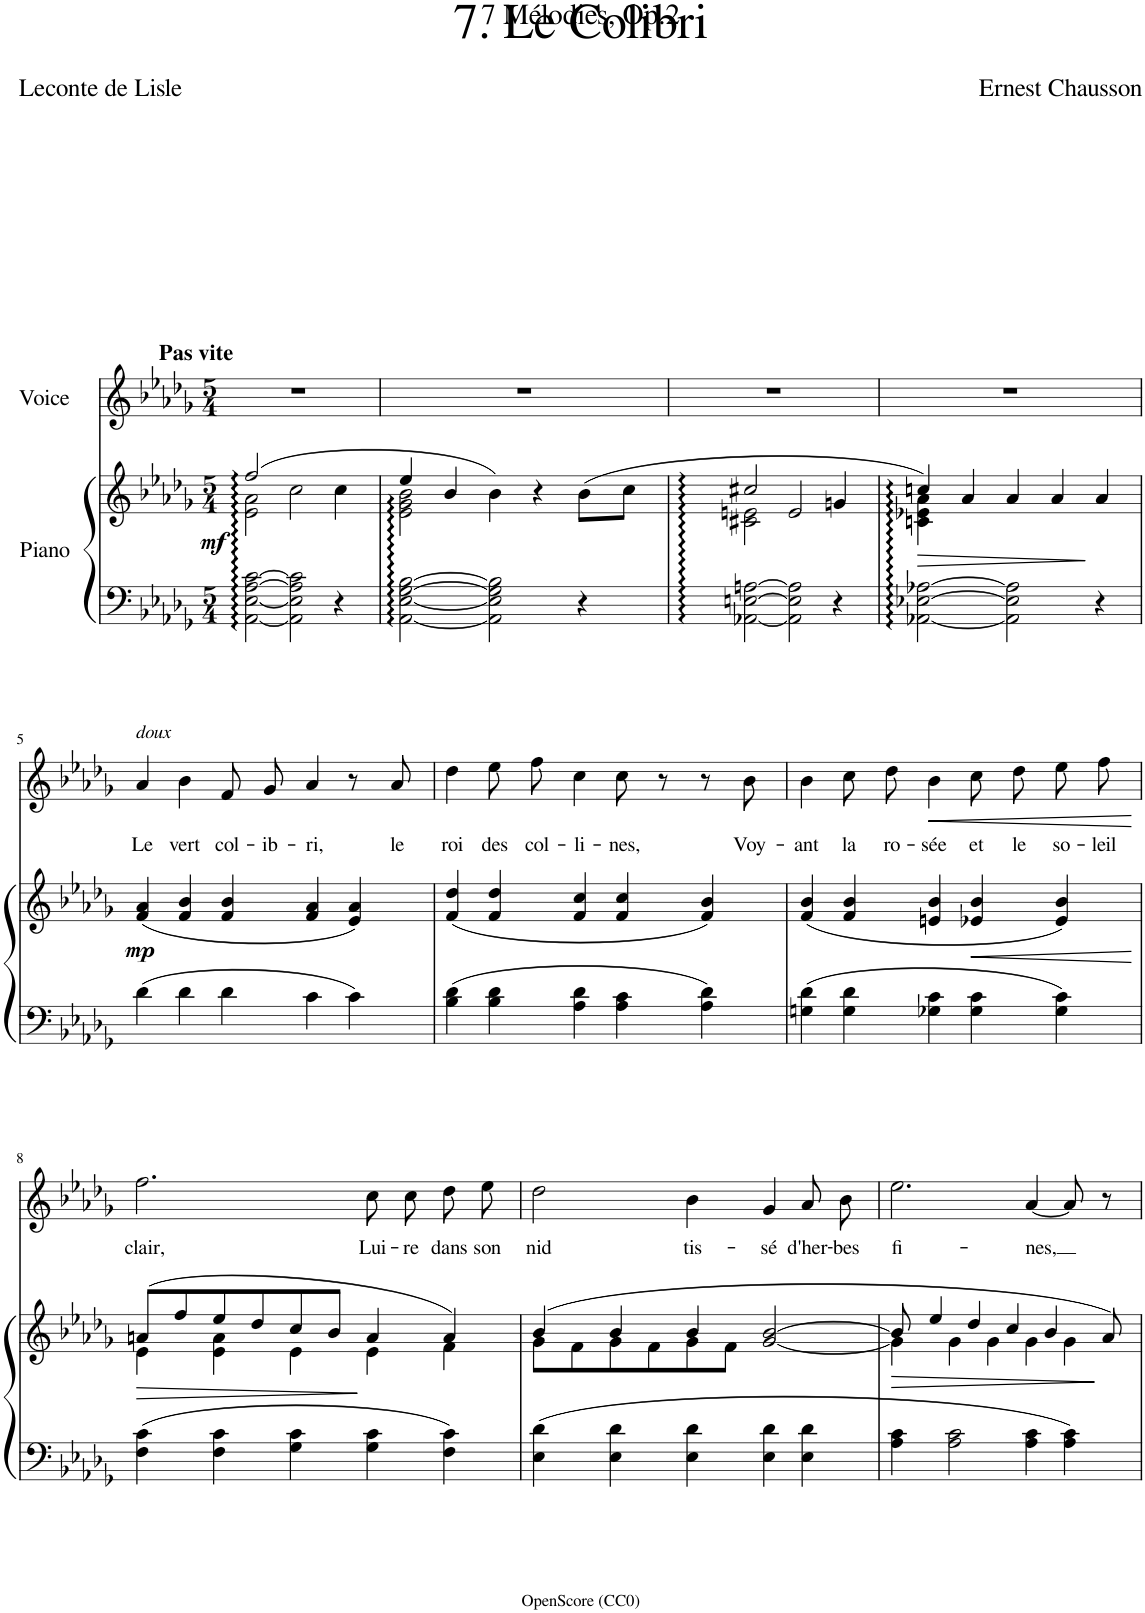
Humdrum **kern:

**kern	**kern	**dynam	**kern	**text	**dynam
*part2	*part2	*part2	*part1	*part1	*part1
*staff3	*staff2	*staff2/3	*staff1	*staff1	*staff1
*I"Piano	*	*	*I"Voice	*	*
*I'Pno	*	*	*	*	*
*clefF4	*clefG2	*	*clefG2	*	*
*k[b-e-a-d-g-]	*k[b-e-a-d-g-]	*	*k[b-e-a-d-g-]	*	*
*M5/4	*M5/4	*	*M5/4	*	*
=1	=1	=1	=1	=1	=1
*	*^	*	*	*	*
!	!	!	!	!LO:TX:a:B:t=Pas vite	!	!
!	!	!	!LO:DY:b	!	!	!
[2AA-\ [2E-\ [2A-\ [2c\	(2ff/	2e-\ 2a-\	mf	4%5r	.	.
2AA-\] 2E-\] 2A-\] 2c\]	2cc\	2.ryy	.	.	.	.
4r	4cc\	.	.	.	.	.
=2	=2	=2	=2	=2	=2	=2
[2AA-\ [2E-\ [2G-\ [2B-\	4ee-/	2e-\ 2g-\ 2b-\	.	4%5r	.	.
.	4b-/	.	.	.	.	.
2AA-\] 2E-\] 2G-\] 2B-\]	4b-\)	2.ryy	.	.	.	.
.	4r	.	.	.	.	.
4r	(8b-\L	.	.	.	.	.
.	8cc\J	.	.	.	.	.
=3	=3	=3	=3	=3	=3	=3
[2AA-X\ [2En\ [2An\	2cc#X/	2c#X\ 2en\	.	4%5r	.	.
2AA-\] 2E\] 2A\]	2e/	2.ryy	.	.	.	.
4r	4gn/	.	.	.	.	.
=4	=4	=4	=4	=4	=4	=4
!	!	!	!LO:HP:b	!	!	!
[2AA-X\ [2E-X\ [2A-X\	4ccn/)	4cn\ 4e-X\ 4a-\	>	4%5r	.	.
.	4a-/	1ryy	.	.	.	.
2AA-\] 2E-\] 2A-\]	4a-/	.	.	.	.	.
.	4a-/	.	.	.	.	.
4r	4a-/	.	.	.	.	.
*	*v	*v	*	*	*	*
.	.	]	.	.	.
!!LO:LB:g=z
=5	=5	=5	=5	=5	=5
!	!	!	!LO:TX:a:i:t=doux	!	!
!	!	!LO:DY:b	!	!LO:LY:b	!
4d-\	(4f/ 4a-/	mp	4a-/	Le	.
!	!	!	!	!LO:LY:b	!
4d-\	4f/ 4b-/	.	4b-\	vert	.
!	!	!	!	!LO:LY:b	!
4d-\	4f/ 4b-/	.	8f/L	col-	.
!	!	!	!	!LO:LY:b	!
.	.	.	8g-/J	-ib-	.
!	!	!	!	!LO:LY:b	!
4c\	4f/ 4a-/	.	4a-/	-ri,	.
4c\	4e-/ 4a-/)	.	8r	.	.
!	!	!	!	!LO:LY:b	!
.	.	.	8a-/	le	.
=6	=6	=6	=6	=6	=6
!	!	!	!	!LO:LY:b	!
4B-\ 4d-\	(4f/ 4dd-/	.	4dd-\	roi	.
!	!	!	!	!LO:LY:b	!
4B-\ 4d-\	4f/ 4dd-/	.	8ee-\L	des	.
!	!	!	!	!LO:LY:b	!
.	.	.	8ff\J	col-	.
!	!	!	!	!LO:LY:b	!
4A-\ 4d-\	4f/ 4cc/	.	4cc\	-li-	.
!	!	!	!	!LO:LY:b	!
4A-\ 4c\	4f/ 4cc/	.	8cc\	-nes,	.
.	.	.	8r	.	.
4A-\ 4d-\	4f/ 4b-/)	.	8r	.	.
!	!	!	!	!LO:LY:b	!
.	.	.	8b-\	Voy-	.
=7	=7	=7	=7	=7	=7
!	!	!	!	!LO:LY:b	!
4Gn\ 4d-\	(4f/ 4b-/	.	4b-\	-ant	.
!	!	!	!	!LO:LY:b	!
4G\ 4d-\	4f/ 4b-/	.	8cc\L	la	.
!	!	!	!	!LO:LY:b	!
.	.	.	8dd-\J	ro-	.
!	!	!	!	!LO:LY:b	!LO:HP:b
4G-X\ 4c\	4en/ 4b-/	.	4b-\	-sée	<
!	!	!LO:HP:b	!	!LO:LY:b	!
4G-\ 4c\	4e-X/ 4b-/	<	8cc\L	et	.
!	!	!	!	!LO:LY:b	!
.	.	.	8dd-\	le	.
!	!	!	!	!LO:LY:b	!
4G-\ 4c\	4e-/ 4b-/)	.	8ee-\	so-	.
!	!	!	!	!LO:LY:b	!
.	.	.	8ff\J	-leil	.
.	.	[	.	.	[
!!LO:LB:g=z
=8	=8	=8	=8	=8	=8
!	!	!LO:HP:b	!	!LO:LY:b	!
*	*^	*	*	*	*
4F\ 4c\	(8an/L	4e-\	>	2.ff\	clair,	.
.	8ff/	.	.	.	.	.
4F\ 4c\	8ee-/	4e-\ 4a\	.	.	.	.
.	8dd-/	.	.	.	.	.
4G-\ 4c\	8cc/	4e-\	.	.	.	.
.	8b-/J	.	.	.	.	.
!	!	!	!	!	!LO:LY:b	!
4G-\ 4c\	4a/	4e-\	]	8cc\L	Lui-	.
!	!	!	!	!	!LO:LY:b	!
.	.	.	.	8cc\	-re	.
!	!	!	!	!	!LO:LY:b	!
4F\ 4c\	4a/)	4f\	.	8dd-\	dans	.
!	!	!	!	!	!LO:LY:b	!
.	.	.	.	8ee-\J	son	.
=9	=9	=9	=9	=9	=9	=9
!	!	!	!	!	!LO:LY:b	!
4E-\ 4d-\	(4b-/	8g-\L	.	2dd-\	nid	.
.	.	8f\	.	.	.	.
4E-\ 4d-\	4b-/	8g-\	.	.	.	.
.	.	8f\	.	.	.	.
!	!	!	!	!	!LO:LY:b	!
4E-\ 4d-\	4b-/	8g-\	.	4b-\	tis-	.
.	.	8f\J	.	.	.	.
!	!	!	!	!	!LO:LY:b	!
4E-\ 4d-\	[2g-/ [2b-/	2ryy	.	4g-/	-sé	.
!	!	!	!	!	!LO:LY:b	!
4E-\ 4d-\	.	.	.	8a-/L	d'her-	.
!	!	!	!	!	!LO:LY:b	!
.	.	.	.	8b-/J	-bes	.
=10	=10	=10	=10	=10	=10	=10
!	!	!	!LO:HP:b	!	!LO:LY:b	!
4A-\ 4c\	8b-/]	4g-\]	>	2.ee-\	fi-	.
.	4ee-/	.	.	.	.	.
2A-\ 2c\	.	4g-\	.	.	.	.
.	4dd-/	.	.	.	.	.
.	.	4g-\	.	.	.	.
.	4cc/	.	.	.	.	.
!	!	!	!	!	!LO:LY:b	!
4A-\ 4c\	.	4g-\	.	[4a-/	-nes,	.
.	4b-/	.	.	.	.	.
4A-\ 4c\	.	4g-\	.	8a-/]	.	.
.	8a-/)	.	.	8r	.	.
*	*v	*v	*	*	*	*
.	.	]	.	.	.
=	=	=	=	=	=
*-	*-	*-	*-	*-	*-
